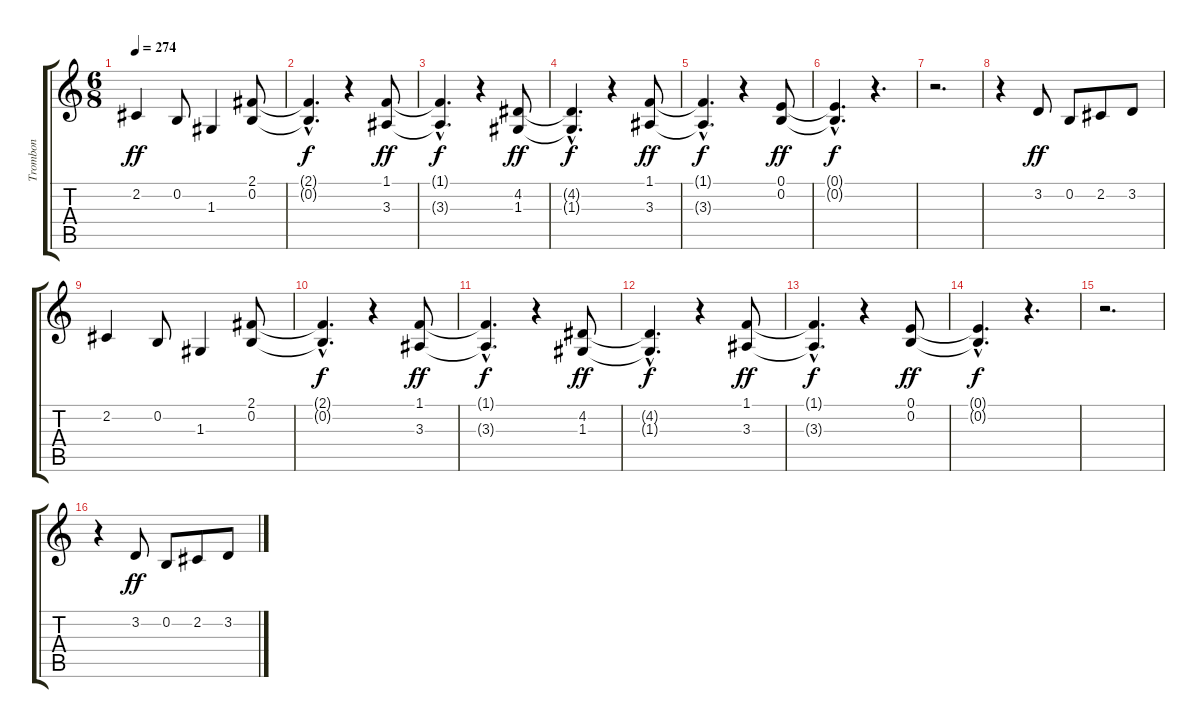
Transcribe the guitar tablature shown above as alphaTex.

\track ("Trombon   (Adorno" "Trombon   ") {instrument trombone}
\staff {score tabs}
\tuning (E4 B3 G3 D3 A2 E2) {hide}
\ts (6 8)
\tempo 274
\clef g2
\ks c
2.2.4{dy ff} 0.2.8 1.3.4 (2.1 0.2).8 |
(2.1{hac t} 0.2{hac t}).4{d dy f} r.4 (1.1 3.3).8{dy ff} |
(1.1{hac t} 3.3{hac t}).4{d dy f} r.4 (4.2 1.3).8{dy ff} |
(4.2{hac t} 1.3{hac t}).4{d dy f} r.4 (1.1 3.3).8{dy ff} |
(1.1{hac t} 3.3{hac t}).4{d dy f} r.4 (0.1 0.2).8{dy ff} |
(0.1{hac t} 0.2{hac t}).4{d dy f} r.4{d} |
r.2{d} |
r.4 3.2.8{dy ff} 0.2.8 2.2.8 3.2.8 |
2.2.4 0.2.8 1.3.4 (2.1 0.2).8 |
(2.1{hac t} 0.2{hac t}).4{d dy f} r.4 (1.1 3.3).8{dy ff} |
(1.1{hac t} 3.3{hac t}).4{d dy f} r.4 (4.2 1.3).8{dy ff} |
(4.2{hac t} 1.3{hac t}).4{d dy f} r.4 (1.1 3.3).8{dy ff} |
(1.1{hac t} 3.3{hac t}).4{d dy f} r.4 (0.1 0.2).8{dy ff} |
(0.1{hac t} 0.2{hac t}).4{d dy f} r.4{d} |
r.2{d} |
r.4 3.2.8{dy ff} 0.2.8 2.2.8 3.2.8
